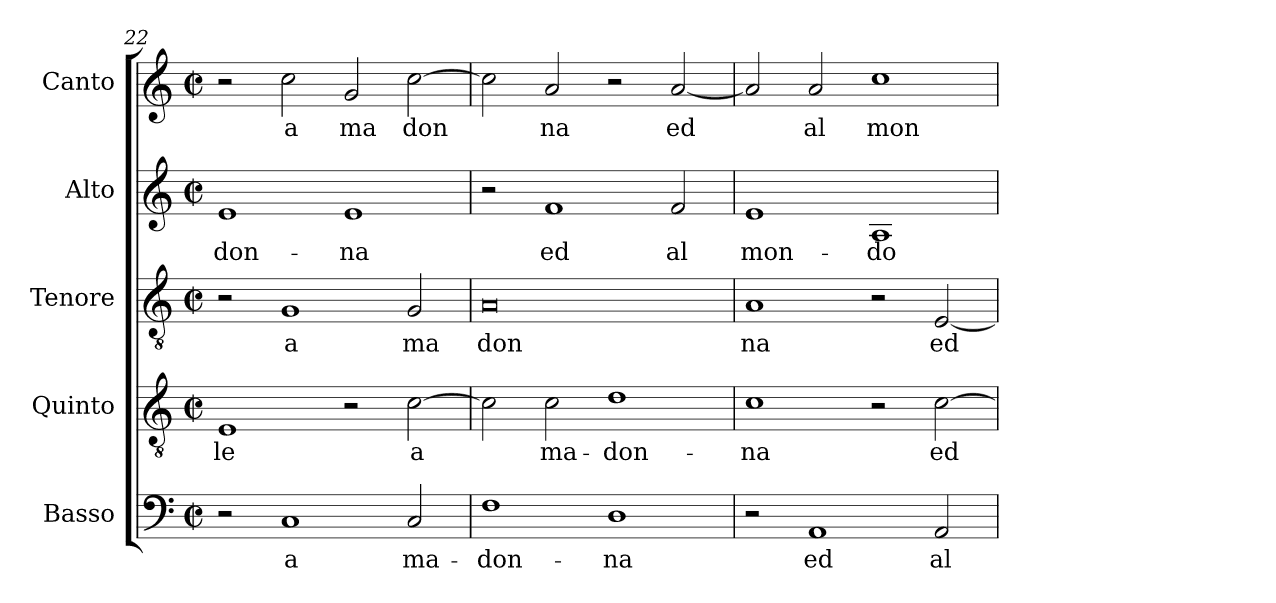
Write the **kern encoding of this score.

**kern	**text	**kern	**text	**kern	**text	**kern	**text	**kern	**text
*part5	*part5	*part4	*part4	*part3	*part3	*part2	*part2	*part1	*part1
*staff5	*staff5	*staff4	*staff4	*staff3	*staff3	*staff2	*staff2	*staff1	*staff1
*I"Basso	*	*I"Quinto	*	*I"Tenore	*	*I"Alto	*	*I"Canto	*
*clefF4	*	*clefGv2	*	*clefGv2	*	*clefG2	*	*clefG2	*
*k[]	*	*k[]	*	*k[]	*	*k[]	*	*k[]	*
*C:	*	*C:	*	*C:	*	*C:	*	*C:	*
*M2/2	*	*M2/2	*	*M2/2	*	*M2/2	*	*M2/2	*
*met(c|)	*	*met(c|)	*	*met(c|)	*	*met(c|)	*	*met(c|)	*
=22	=22	=22	=22	=22	=22	=22	=22	=22	=22
!	!	!	!LO:LY:b:cj	!	!	!	!LO:LY:b:cj	!	!
2r	.	1E	-le	2r	.	1e	-don-	2r	.
!	!LO:LY:b:cj	!	!	!	!LO:LY:b:cj	!	!	!	!LO:LY:b:cj
1C	a	.	.	1G	a	.	.	2cc\	a
!	!	!	!	!	!	!	!LO:LY:b:cj	!	!LO:LY:b:cj
.	.	2r	.	.	.	1e	-na	2g/	ma
!	!LO:LY:b:cj	!	!LO:LY:b:cj	!	!LO:LY:b:cj	!	!	!	!LO:LY:b:cj
2C/	ma-	[>2c\	a	2G/	ma	.	.	[>2cc\	don
=23	=23	=23	=23	=23	=23	=23	=23	=23	=23
!	!LO:LY:b:cj	!	!LO:LY:b:cj	!	!LO:LY:b:cj	!	!	!	!LO:LY:b:cj
1F	-don-	2c\]	.	0A	don	2r	.	2cc\]	.
!	!	!	!LO:LY:b:cj	!	!	!	!LO:LY:b:cj	!	!LO:LY:b:cj
.	.	2c\	ma-	.	.	1f	ed	2a/	na
!	!LO:LY:b:cj	!	!LO:LY:b:cj	!	!	!	!	!	!
1D	-na	1d	-don-	.	.	.	.	2r	.
!	!	!	!	!	!	!	!LO:LY:b:cj	!	!LO:LY:b:cj
.	.	.	.	.	.	2f/	al	[<2a/	ed
=24	=24	=24	=24	=24	=24	=24	=24	=24	=24
!	!	!	!LO:LY:b:cj	!	!LO:LY:b:cj	!	!LO:LY:b:cj	!	!LO:LY:b:cj
2r	.	1c	-na	1A	na	1e	mon-	2a/]	.
!	!LO:LY:b:cj	!	!	!	!	!	!	!	!LO:LY:b:cj
1AA	ed	.	.	.	.	.	.	2a/	al
!	!	!	!	!	!	!	!LO:LY:b:cj	!	!LO:LY:b:cj
.	.	2r	.	2r	.	1A	-do	1cc	mon
!	!LO:LY:b:cj	!	!LO:LY:b:cj	!	!LO:LY:b:cj	!	!	!	!
2AA/	al	[<2c\	ed	[<2E/	ed	.	.	.	.
=	=	=	=	=	=	=	=	=	=
*-	*-	*-	*-	*-	*-	*-	*-	*-	*-
